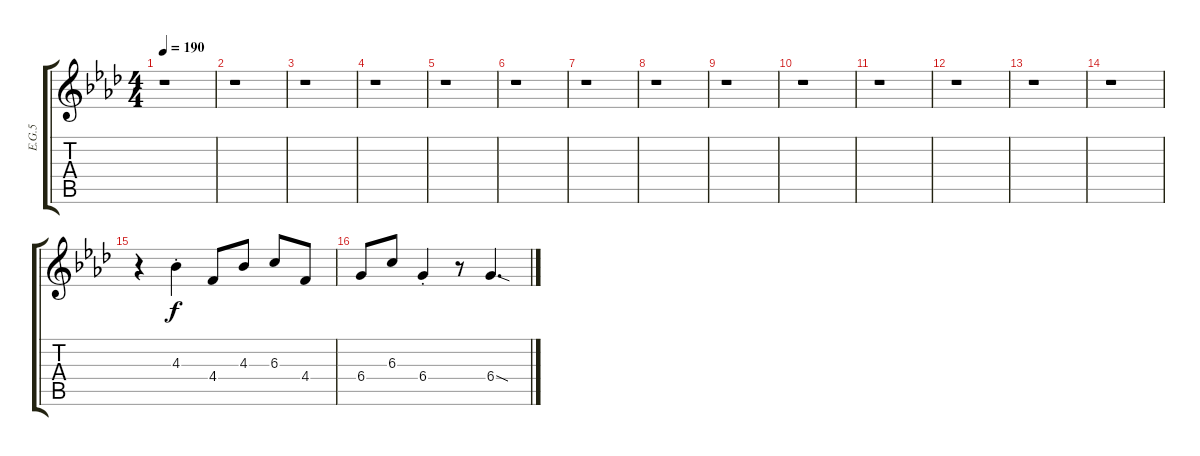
\track ("E.G.5" "E.G.5") {instrument distortionguitar}
\staff {score tabs}
\tuning (Eb4 Bb3 Gb3 Db3 Ab2 Eb2) {hide}
\ts (4 4)
\tempo 190
\clef g2
\ks ab
r.1{dy f} |
r.1 |
r.1 |
r.1 |
r.1 |
r.1 |
r.1 |
r.1 |
r.1 |
r.1 |
r.1 |
r.1 |
r.1 |
r.1 |
r.4 4.3{st}.4 4.4.8 4.3.8 6.3.8 4.4.8 |
6.4.8 6.3.8 6.4{st}.4 r.8 6.4{sod}.4{d}
